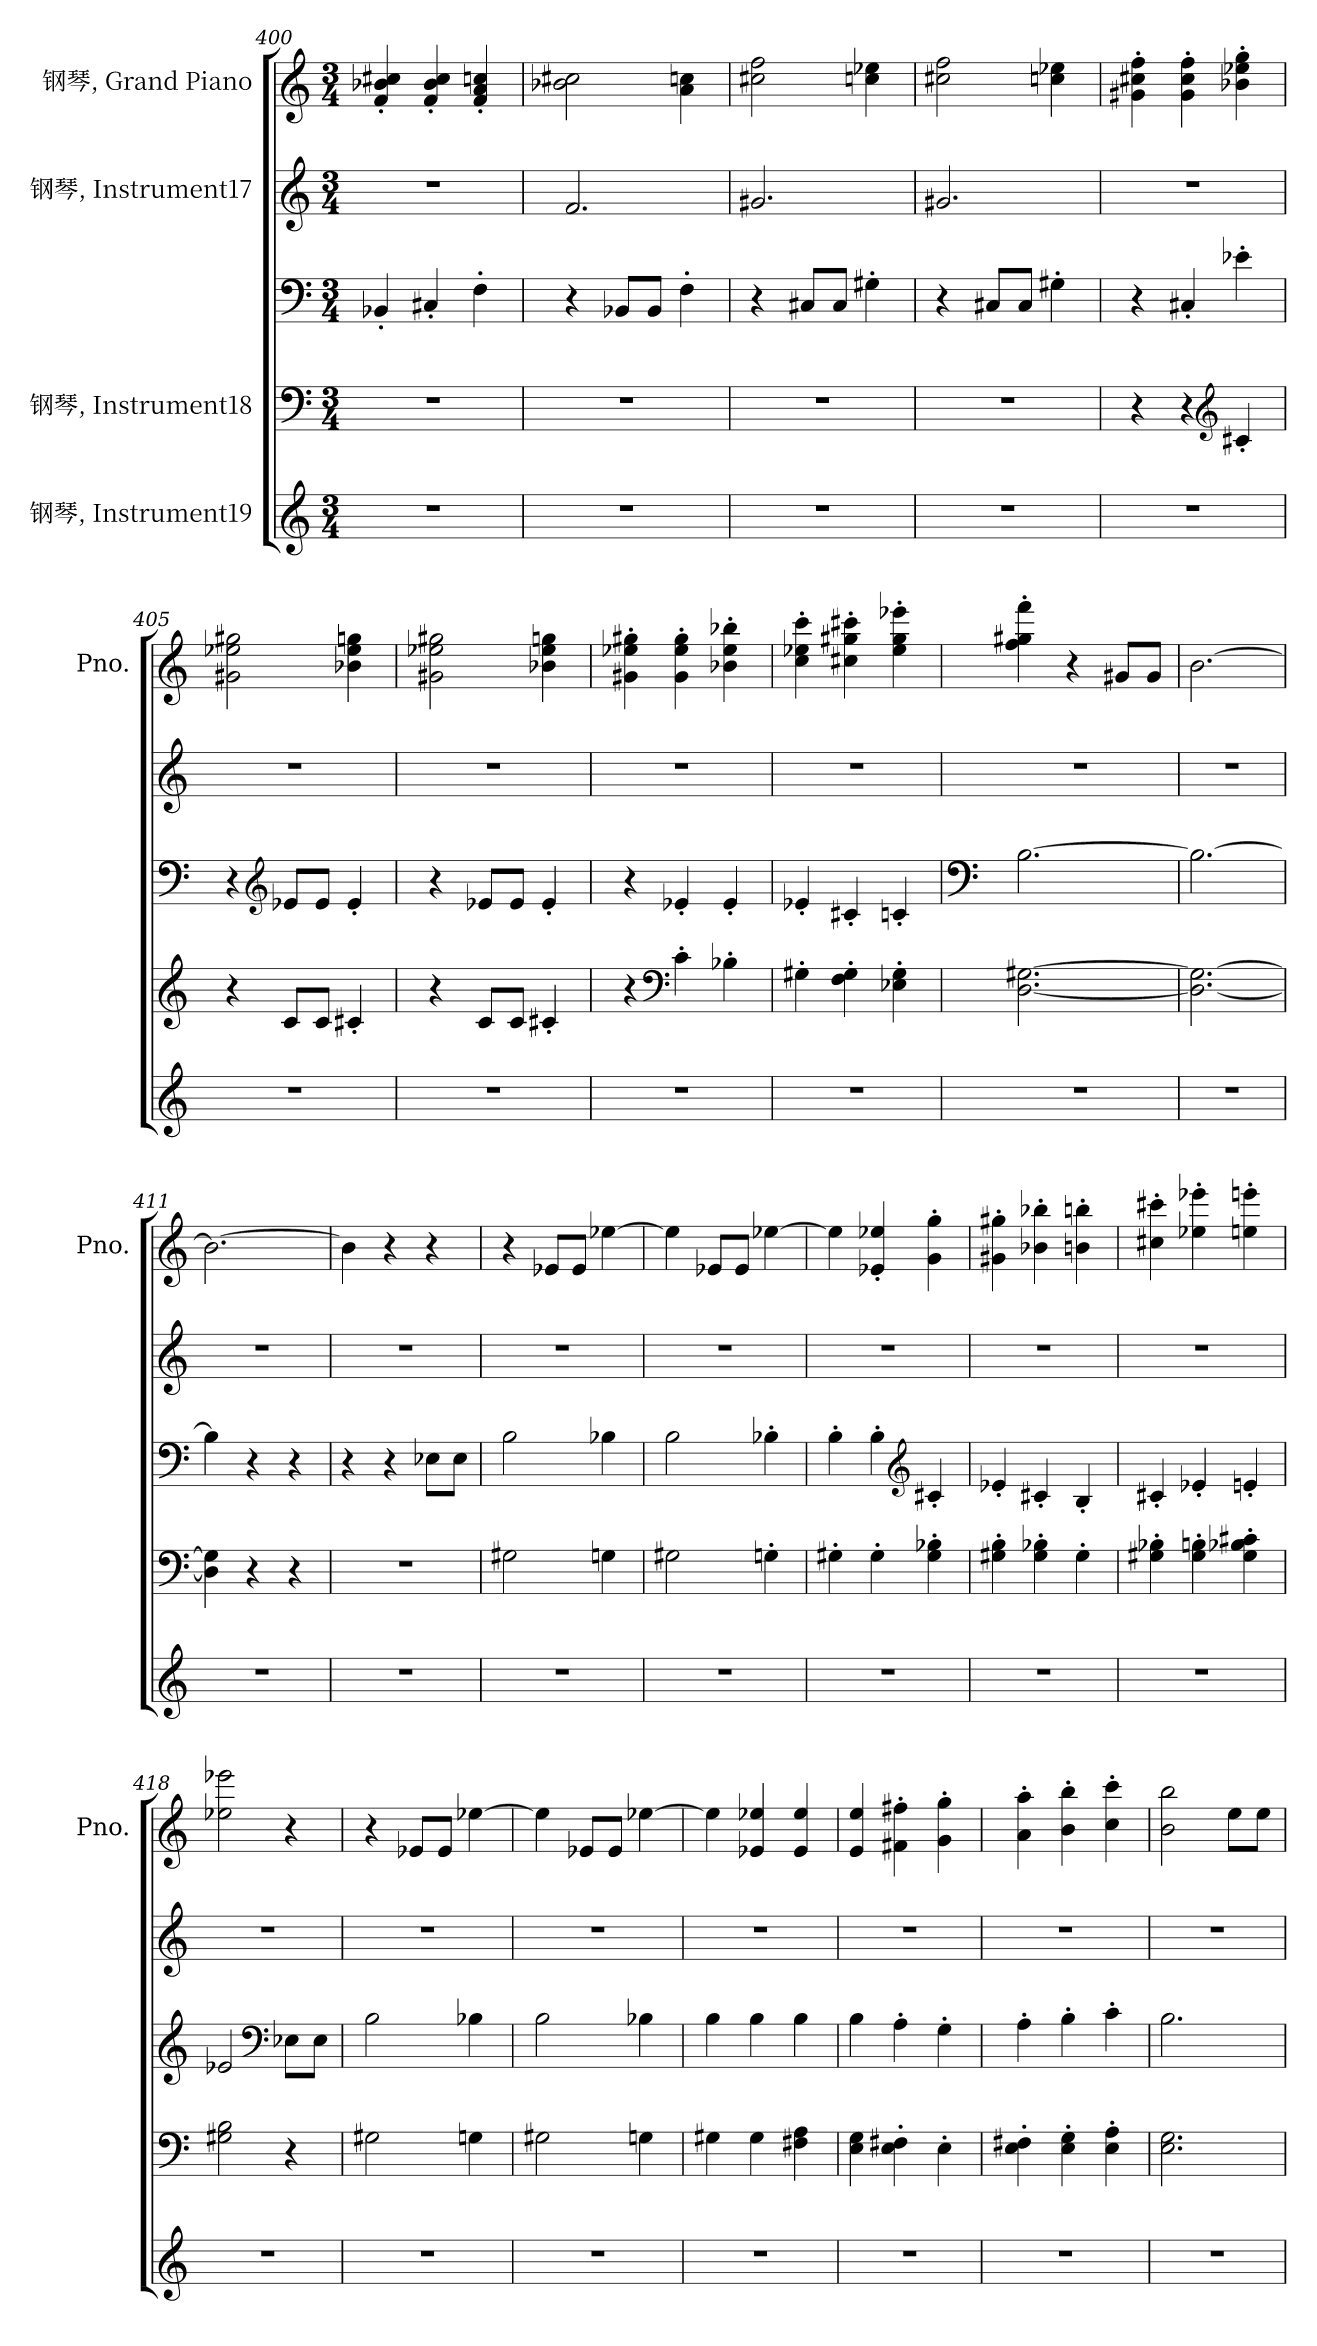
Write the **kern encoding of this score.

**kern	**kern	**kern	**kern	**kern
*part4	*part3	*part3	*part2	*part1
*staff5	*staff4	*staff3	*staff2	*staff1
*I"钢琴, Instrument19	*I"钢琴, Instrument18	*	*I"钢琴, Instrument17	*I"钢琴, Grand Piano
*	*	*	*	*I'Pno.
*clefG2	*clefF4	*clefF4	*clefG2	*clefG2
*k[]	*k[]	*k[]	*k[]	*k[]
*M3/4	*M3/4	*M3/4	*M3/4	*M3/4
=400	=400	=400	=400	=400
2.r	2.r	4BB-X'/	2.r	4f/' 4b-X/' 4cc#X/'
.	.	4C#X'/	.	4f/' 4b-/' 4cc#/'
.	.	4F'\	.	4f/' 4a/' 4ccn/'
=401	=401	=401	=401	=401
2.r	2.r	4r	2.f/	2b-X\ 2cc#X\
.	.	8BB-X/L	.	.
.	.	8BB-/J	.	.
.	.	4F'\	.	4a\ 4ccn\
=402	=402	=402	=402	=402
2.r	2.r	4r	2.g#X/	2cc#X\ 2ff\
.	.	8C#X/L	.	.
.	.	8C#/J	.	.
.	.	4G#X'\	.	4ccn\ 4ee-X\
!!LO:LB:g=z
=403	=403	=403	=403	=403
2.r	2.r	4r	2.g#X/	2cc#X\ 2ff\
.	.	8C#X/L	.	.
.	.	8C#/J	.	.
.	.	4G#X'\	.	4ccn\ 4ee-X\
=404	=404	=404	=404	=404
2.r	4r	4r	2.r	4g#X\' 4cc#X\' 4ff\'
.	4r	4C#X'/	.	4g#\' 4cc#\' 4ff\'
*	*clefG2	*	*	*
.	4c#X'/	4e-X'\	.	4b-X\' 4ee-X\' 4gg\'
=405	=405	=405	=405	=405
2.r	4r	4r	2.r	2g#X\ 2ee-X\ 2gg#X\
*	*	*clefG2	*	*
.	8c/L	8e-X/L	.	.
.	8c/J	8e-/J	.	.
.	4c#X'/	4e-'/	.	4b-X\ 4ee-\ 4ggn\
=406	=406	=406	=406	=406
2.r	4r	4r	2.r	2g#X\ 2ee-X\ 2gg#X\
.	8c/L	8e-X/L	.	.
.	8c/J	8e-/J	.	.
.	4c#X'/	4e-'/	.	4b-X\ 4ee-\ 4ggn\
=407	=407	=407	=407	=407
2.r	4r	4r	2.r	4g#X\' 4ee-X\' 4gg#X\'
*	*clefF4	*	*	*
.	4c'\	4e-X'/	.	4g#\' 4ee-\' 4gg#\'
.	4B-X'\	4e-'/	.	4b-X\' 4ee-\' 4bb-X\'
!!LO:PB:g=z
=408	=408	=408	=408	=408
2.r	4G#X'\	4e-X'/	2.r	4cc\' 4ee-X\' 4ccc\'
.	4F\' 4G#\'	4c#X'/	.	4cc#X\' 4gg#X\' 4ccc#X\'
.	4E-X\' 4G#\'	4cn'/	.	4ee-\' 4gg#\' 4eee-X\'
=409	=409	=409	=409	=409
*	*	*clefF4	*	*
2.r	[2.D\ [2.G#X\	[2.B\	2.r	4ff\' 4gg#X\' 4fff\'
.	.	.	.	4r
.	.	.	.	8g#X/L
.	.	.	.	8g#/J
=410	=410	=410	=410	=410
2.r	2.D\_ 2.G#\_	2.B\_	2.r	[2.b\
=411	=411	=411	=411	=411
2.r	4D\] 4G#\]	4B\]	2.r	2.b\_
.	4r	4r	.	.
.	4r	4r	.	.
=412	=412	=412	=412	=412
2.r	2.r	4r	2.r	4b\]
.	.	4r	.	4r
.	.	8E-X\L	.	4r
.	.	8E-\J	.	.
=413	=413	=413	=413	=413
2.r	2G#X\	2B\	2.r	4r
.	.	.	.	8e-X/L
.	.	.	.	8e-/J
.	4Gn\	4B-X\	.	[4ee-X\
=414	=414	=414	=414	=414
2.r	2G#X\	2B\	2.r	4ee-\]
.	.	.	.	8e-X/L
.	.	.	.	8e-/J
.	4Gn'\	4B-X'\	.	[4ee-X\
!!LO:LB:g=z
=415	=415	=415	=415	=415
2.r	4G#X'\	4B'\	2.r	4ee-\]
.	4G#'\	4B'\	.	4e-X/' 4ee-X/'
*	*	*clefG2	*	*
.	4G#\' 4B-X\'	4c#X'/	.	4g\' 4gg\'
=416	=416	=416	=416	=416
2.r	4G#X\' 4B\'	4e-X'/	2.r	4g#X\' 4gg#X\'
.	4G#\' 4B-X\'	4c#X'/	.	4b-X\' 4bb-X\'
.	4G#'\	4B'/	.	4bn\' 4bbn\'
=417	=417	=417	=417	=417
2.r	4G#X\' 4B-X\'	4c#X'/	2.r	4cc#X\' 4ccc#X\'
.	4G#\' 4Bn\'	4e-X'/	.	4ee-X\' 4eee-X\'
.	4G#\' 4B-X\' 4c#X\'	4en'/	.	4een\' 4eeen\'
=418	=418	=418	=418	=418
2.r	2G#X\ 2B\	2e-X/	2.r	2ee-X\ 2eee-X\
*	*	*clefF4	*	*
.	4r	8E-X\L	.	4r
.	.	8E-\J	.	.
=419	=419	=419	=419	=419
2.r	2G#X\	2B\	2.r	4r
.	.	.	.	8e-X/L
.	.	.	.	8e-/J
.	4Gn\	4B-X\	.	[4ee-X\
=420	=420	=420	=420	=420
2.r	2G#X\	2B\	2.r	4ee-\]
.	.	.	.	8e-X/L
.	.	.	.	8e-/J
.	4Gn\	4B-X\	.	[4ee-X\
!!LO:PB:g=z
=421	=421	=421	=421	=421
2.r	4G#X\	4B\	2.r	4ee-\]
.	4G#\	4B\	.	4e-X/ 4ee-X/
.	4F#X\ 4A\	4B\	.	4e-/ 4ee-/
=422	=422	=422	=422	=422
2.r	4E\ 4G\	4B\	2.r	4e/ 4ee/
.	4E\' 4F#X\'	4A'\	.	4f#X\' 4ff#X\'
.	4E'\	4G'\	.	4g\' 4gg\'
=423	=423	=423	=423	=423
2.r	4E\' 4F#X\'	4A'\	2.r	4a\' 4aa\'
.	4E\' 4G\'	4B'\	.	4b\' 4bb\'
.	4E\' 4A\'	4c'\	.	4cc\' 4ccc\'
=424	=424	=424	=424	=424
2.r	2.E\ 2.G\	2.B\	2.r	2b\ 2bb\
.	.	.	.	8ee\L
.	.	.	.	8ee\J
=	=	=	=	=
*-	*-	*-	*-	*-
